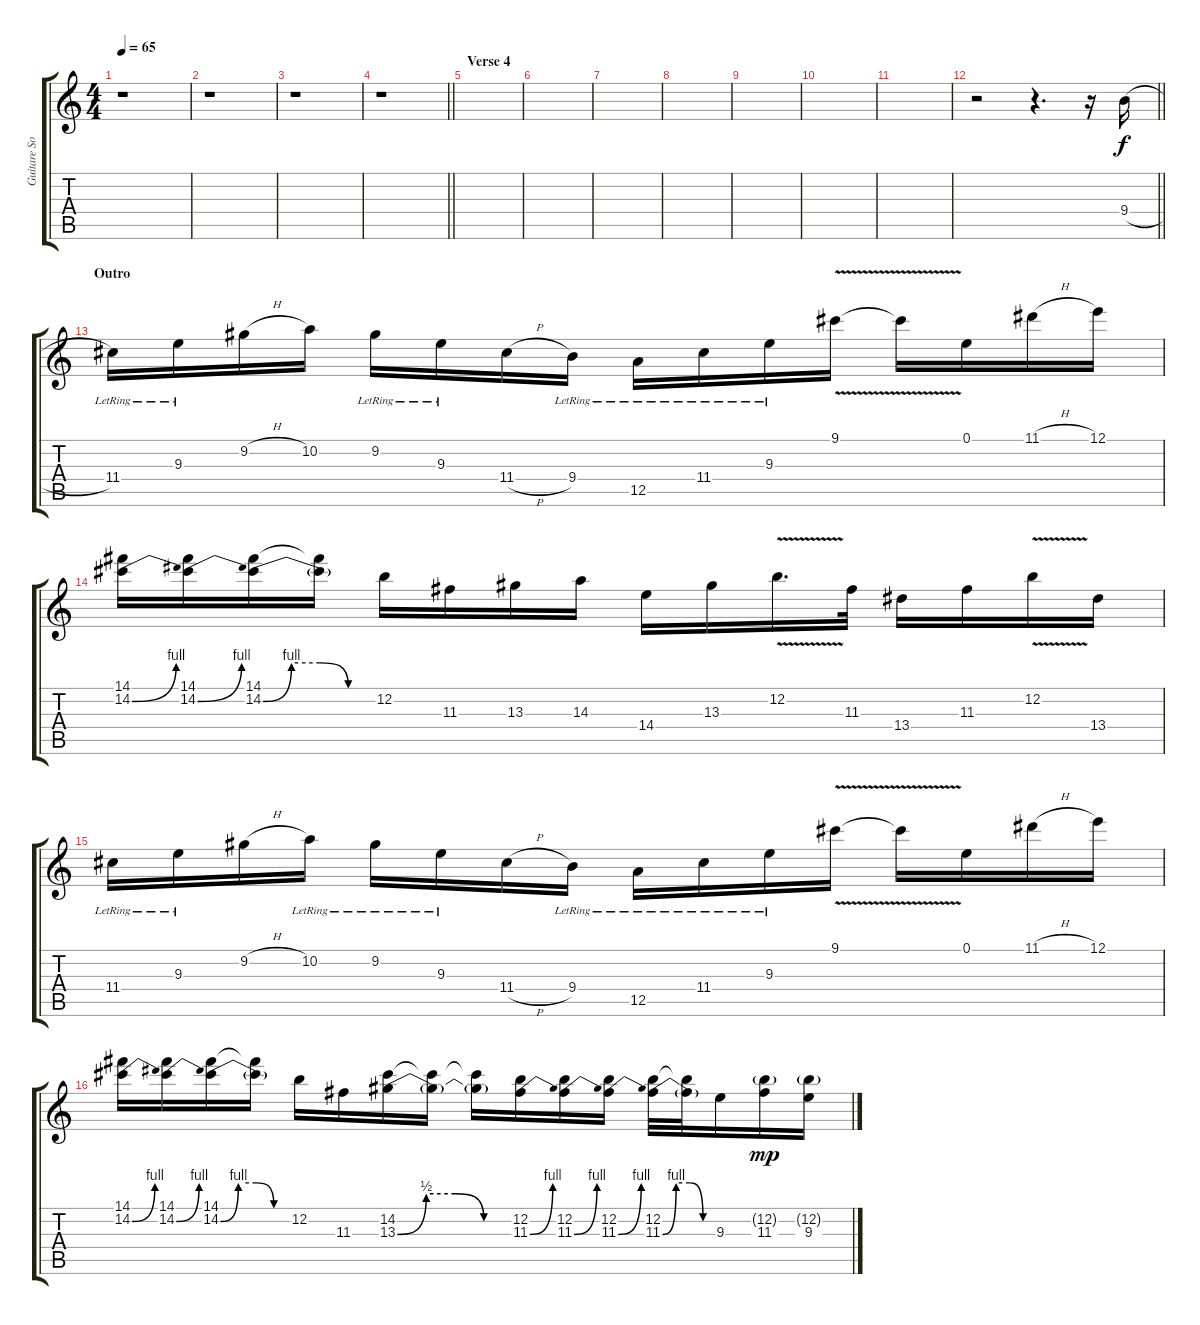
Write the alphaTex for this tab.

\track ("Guitare Solo" "Guitare So") {instrument electricguitarclean}
\staff {score tabs}
\tuning (E4 B3 G3 D3 A2 E2) {hide}
\ts (4 4)
\tempo 65
\clef g2
\ks c
r.1{dy f} |
r.1 |
r.1 |
\barLineRight lightlight
r.1 |
\section ("" "Verse 4")
|
|
|
|
|
|
|
\barLineRight lightlight
r.2 r.4{d} r.16 9.4{h}.16 |
\section ("" "Outro")
11.4{lr}.16 9.3{lr}.16 9.2{h}.16 10.2.16 9.2{lr}.16 9.3{lr}.16 11.4{h}.16 9.4{lr}.16 12.5{lr}.16 11.4{lr}.16 9.3{lr}.16 9.1{v}.16 9.1{t}.16 0.1.16 11.1{h}.16 12.1.16 |
(14.1 14.2{be (bend 0 0 60 4)}).16 (14.1 14.2{be (bend 0 0 60 4)}).16 (14.1 14.2{be (custom 0 0 15 4 30 4 45 0 60 0)}).16 (14.1{t} 14.2{t}).16 12.2.16 11.3.16 13.3.16 14.3.16 14.4.16 13.3.16 12.2{v}.16{d} 11.3.32 13.4.16 11.3.16 12.2{v}.16 13.4.16 |
11.4{lr}.16{volume 13} 9.3{lr}.16 9.2{h}.16 10.2{lr}.16 9.2{lr}.16 9.3{lr}.16 11.4{h}.16 9.4{lr}.16 12.5{lr}.16 11.4{lr}.16 9.3{lr}.16 9.1{v}.16 9.1{t}.16 0.1.16 11.1{h}.16 12.1.16 |
(14.1 14.2{be (bend 0 0 60 4)}).16{volume 10} (14.1 14.2{be (bend 0 0 60 4)}).16 (14.1 14.2{be (custom 0 0 15 4 30 4 45 0 60 0)}).16 (14.1{t} 14.2{t}).16 12.2.16 11.3.16 (14.2 13.3{be (custom 0 0 15 2 30 2 45 0 60 0)}).16 (14.2{t} 13.3{t}).16 (14.2{t} 13.3{t}).16 (12.2 11.3{be (bend 0 0 60 4)}).16 (12.2 11.3{be (bend 0 0 60 4)}).16 (12.2 11.3{be (bend 0 0 60 4)}).16 (12.2 11.3{be (custom 0 0 15 4 30 4 45 0 60 0)}).32 (12.2{t} 11.3{t}).32 9.3.16 (12.2{g} 11.3).16{dy mp} (12.2{g} 9.3).16
